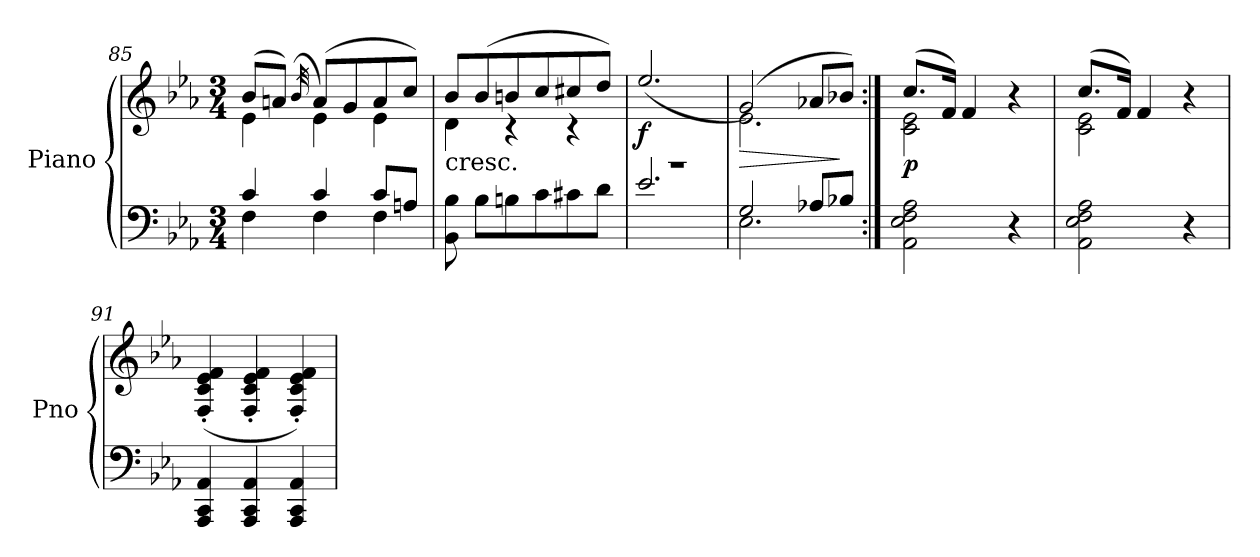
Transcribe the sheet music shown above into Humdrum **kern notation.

**kern	**kern	**dynam
*part1	*part1	*part1
*staff2	*staff1	*staff1/2
*I"Piano	*	*
*I'Pno	*	*
*clefF4	*clefG2	*
*k[b-e-a-]	*k[b-e-a-]	*
*E-:	*E-:	*
*M3/4	*M3/4	*
=85	=85	=85
*^	*^	*
4c/	4F\	(8b-/L	4e-\	.
.	.	8an/J)	.	.
.	.	(32qb-/	.	.
4c/	4F\	(8a/L)	4e-\	.
.	.	8g/	.	.
8c/L	4F\	8a/	4e-\	.
8An/J	.	8cc/J)	.	.
*v	*v	*	*	*
=86	=86	=86	=86
!	!LO:TX:b:t=cresc.	!	!
8BB-\ 8B-\	8b-/L	4d\	.
8B-\L	(8b-/	.	.
8Bn\	8bn/	4rc	.
8c\	8cc/	.	.
8c#X\	8cc#X/	4rc	.
8d\J	8dd/J)	.	.
*	*v	*v	*
=87	=87	=87
*^	*	*
!	!	!	!LO:DY:b
2.r	2.e-/	(2.ee-/	f
=88	=88	=88	=88
!	!	!	!LO:HP:b
*	*	*^	*
2G/	2.E-\	(2g/)	2.e-\	>
8A-X/L	.	8a-X/L	.	.
8B-X/J	.	8b-X/J)	.	]
*v	*v	*	*	*
!!LO:LB:g=z	!!
=89:|!	=89:|!	=89:|!	=89:|!
!	!	!	!LO:DY:b
2AA-\ 2E-\ 2F\ 2A-\	(8.cc/L	2c\ 2e-\	p
.	16f/Jk)	.	.
.	4f/	.	.
4r	4r	4ryy	.
=90	=90	=90	=90
2AA-\ 2E-\ 2F\ 2A-\	(8.cc/L	2c\ 2e-\	.
.	16f/Jk)	.	.
.	4f/	.	.
4r	4r	4ryy	.
=91	=91	=91	=91
!	!LO:TX:a:t=ritard.	!	!
*	*v	*v	*
4AAA-/ 4CC/ 4AA-/	(4F/' 4c/' 4e-/' 4f/'	.
4AAA-/ 4CC/ 4AA-/	4F/' 4c/' 4e-/' 4f/'	.
4AAA-/ 4CC/ 4AA-/	4F/' 4c/' 4e-/' 4f/')	.
=	=	=
*-	*-	*-
